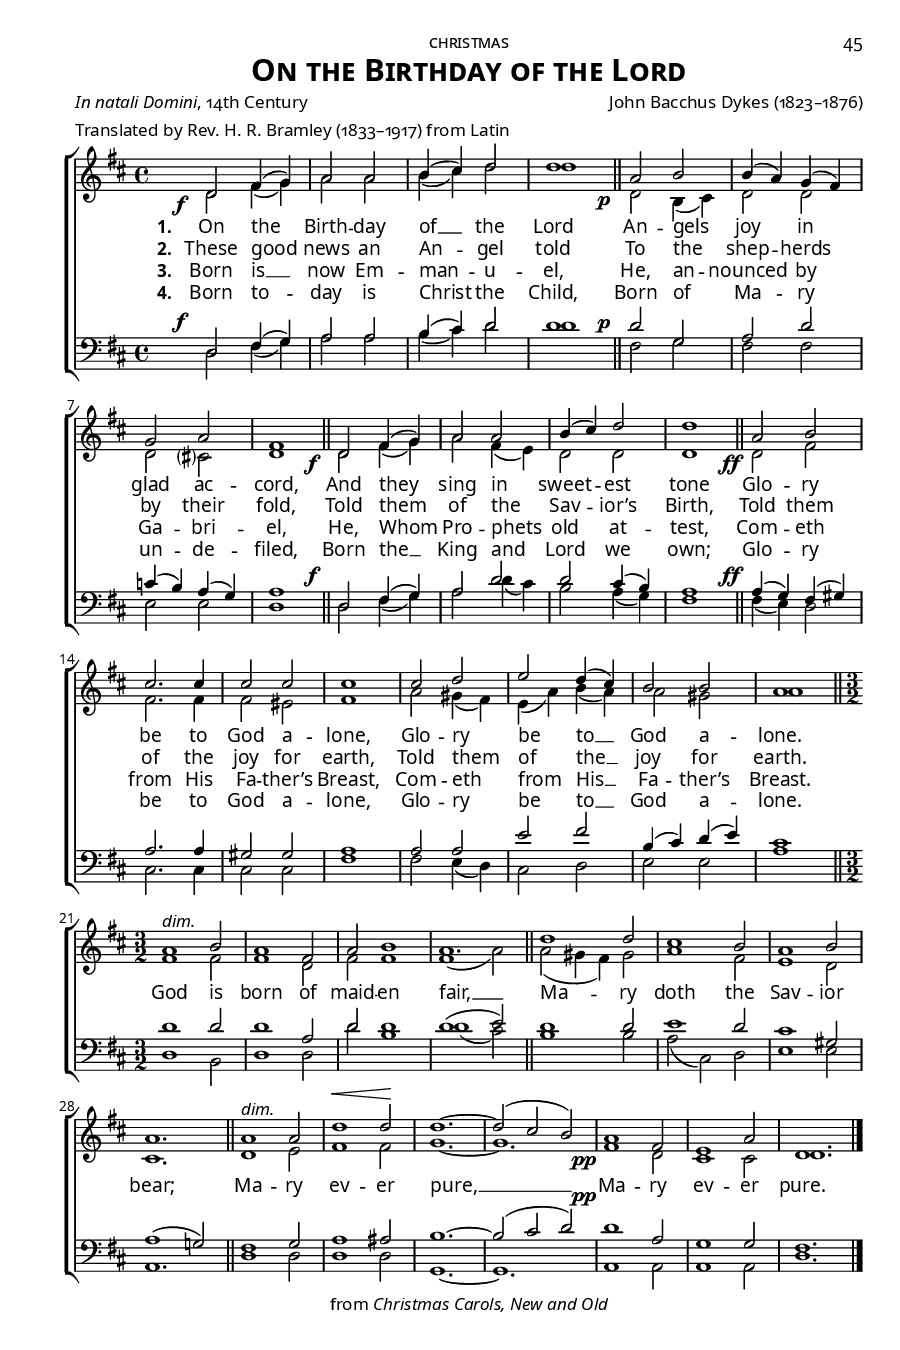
\version "2.14.2"
\include "util.ly"
\header {
  title = \markup{\override #'(font-name . "Garamond Premier Pro Semibold"){ \abs-fontsize #15 \smallCapsOldStyle"On the Birthday of the Lord"}}
  poet = \markup\concat{\italic"In natali Domini" \oldStyleNum", 14th Century"}
  meter = \markup\oldStyleNum"Translated by Rev. H. R. Bramley (1833–1917) from Latin"
  composer = \markup\oldStyleNum"John Bacchus Dykes (1823–1876)"
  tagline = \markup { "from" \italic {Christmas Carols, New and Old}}
}
\paper {
  %print-all-headers = ##f
  paper-height = 9\in
  paper-width = 6\in
  indent = 0\in
  %system-system-spacing = #'((basic-distance . 10) (padding . 0))
  system-system-spacing =
    #'((basic-distance . 0)
       (minimum-distance . 0)
       (padding . -15)
       (stretchability . 100))
  ragged-last-bottom = ##f
  ragged-bottom = ##f
  two-sided = ##t
  inner-margin = 0.5\in
  outer-margin = 0.25\in
  top-margin = 0.25\in
  bottom-margin = 0.25\in
  first-page-number = #045
  print-first-page-number = ##t
  headerLine = \markup{\override #'(font-name . "Garamond Premier Pro") \smallCapsOldStyle"christmas"}
  oddHeaderMarkup = \markup\fill-line{
     \override #'(font-name . "Garamond Premier Pro")\abs-fontsize #8.5
     \combine 
        \fill-line{"" \on-the-fly #print-page-number-check-first
        \oldStylePageNum""
        }
        \fill-line{\headerLine}
  }
  evenHeaderMarkup = \markup {
     \override #'(font-name . "Garamond Premier Pro")\abs-fontsize #8.5
     \combine
        \on-the-fly #print-page-number-check-first
        \oldStylePageNum""
        \fill-line{\headerLine}
  }
}
#(set-global-staff-size 15) \paper{ #(define fonts (make-pango-font-tree "GoudyOlSt BT" "Garamond Premier Pro" "Garamond Premier Pro" (/ 15 20))) }
global = {
  \key d \major
  \time 4/4
  \override DynamicLineSpanner #'staff-padding = #0.0
  \override DynamicLineSpanner #'Y-extent = #'(1 . 1)
  \override DynamicText #'X-offset = #-4
}

sopMusic = \relative c' {
  d2_\f fis4( g) |
  a2 a |
  b4( cis) d2 |
  d1 \bar "||"
  a2_\p b |
  b4( a) g( fis) |
  
  g2 a |
  fis1 \bar "||"
  d2_\f fis4( g) |
  a2 a |
  b4( cis) d2 |
  d1 \bar "||"
  
  a2_\ff b |
  cis2. cis4 |
  cis2 cis |
  cis1 |
  cis2 d |
  e d4( cis) |
  b2 b |
  a1 \bar "||"
  \time 3/2 \break
  a1^\markup\italic"dim." b2 |
  a1 fis2 |
  a2 b1 |
  a1. \bar "||"
  
  d1 d2 |
  cis1 b2 |
  a1 b2 |
  a1. \bar "||"
  a1^\markup\italic"dim." a2 |
  
  d1^\< d2\! |
  d1.~ |
  d2( cis b) |
  a1_\pp fis2 e1 a2 |
  d,1. \bar "|."
}
sopWords = \lyricmode {
  \repeat unfold 42 { \skip 1 }
%  Ma -- ry
}

altoMusic = \relative c' {
  d2 fis4( g) |
  a2 a |
  b4( cis) d2 |
  d1 \bar "||"
  d,2 b4( cis) |
  d2 d |
  
  d cis? |
  d1 \bar "||"
  d2 fis4( g) |
  a2 fis4( e) |
  d2 d |
  d1 \bar "||"
  
  d2 fis |
  fis2. fis4 |
  fis2 eis |
  fis1 |
  a2 gis4( fis) |
  e( a) b( a) |
  
  a2 gis |
  a1 \bar "||"
  \time 3/2
  fis1 fis2 |
  fis1 d2 |
  fis2 fis1 |
  fis1( a2) \bar "||"
  
  a2( gis4 fis) gis2 |
  a1 fis2 |
  e1 d2 |
  cis1. \bar "||"
  d1 e2 |
  
  fis1 fis2 |
  g1.~ g1. |
  fis1 d2 |
  cis1 cis2 |
  d1. \bar "|."
}
altoWords = \lyricmode {
  \dropLyricsIX
  \set stanza = #"1. "
  On the Birth -- day of __ \set associatedVoice = "sopranos" the Lord \unset associatedVoice
  An -- gels joy in glad ac -- cord,
  And they sing in sweet -- est tone
  Glo -- ry be to God a -- lone,
  
  Glo -- ry be \set associatedVoice = "sopranos" to __ God a -- lone. \unset associatedVoice
  
  God is born of maid -- en fair, __
  Ma -- ry doth the Sav -- ior bear;
  \set associatedVoice = "sopranos"
  Ma -- ry ev -- er pure, __
  Ma -- ry ev -- er pure.
}
altoWordsII = \lyricmode {
  \dropLyricsIX
%\markup\italic
  \set stanza = #"2. "
  These good news an An -- \set associatedVoice = "sopranos" gel told \unset associatedVoice
  To the shep -- herds by their fold,
  Told them of the Sav -- ior’s Birth,
  Told them of the joy for earth,
  Told them of \set associatedVoice = "sopranos" the __ joy for earth.
}
altoWordsIII = \lyricmode {
  \dropLyricsIX
  \set stanza = #"3. "
  Born is __ now Em -- man -- \set associatedVoice = "sopranos" u -- el, \unset associatedVoice
  He, an -- nounced by Ga -- bri -- el,
  He, Whom Pro -- phets old at -- test,
  Com -- eth from His Fa -- ther’s Breast,
  Com -- eth from \set associatedVoice = "sopranos" His __ Fa -- ther’s Breast.
}
altoWordsIV = \lyricmode {
  \dropLyricsIX
  \set stanza = #"4. "
  Born to -- day is Christ \set associatedVoice = "sopranos" the Child, \unset associatedVoice
  Born of Ma -- ry un -- de -- filed,
  Born the __ King and Lord we own;
  Glo -- ry be to God a -- lone,
  Glo -- ry be \set associatedVoice = "sopranos" to __ God a -- lone.
}
altoWordsV = \lyricmode {
  \set stanza = #"5. "
  \set ignoreMelismata = ##t
}
altoWordsVI = \lyricmode {
  \set stanza = #"6. "
  \set ignoreMelismata = ##t
}
tenorMusic = \relative c {
  d2^\f fis4( g) |
  a2 a |
  b4( cis) d2 |
  d1 \bar "||"
  
  d2^\p g, |
  a d |
  
  c4( b) a( g) |
  a1 \bar "||"
  d,2^\f fis4( g) |
  a2 d |
  d cis4( b) |
  a1 \bar "||"
  
  a4(^\ff g) fis( gis) |
  a2. a4 |
  gis2 gis |
  a1 |
  a2 a |
  e' fis |
  
  b,4( cis) d( e) |
  cis1 \bar "||"
  \time 3/2
  d1 d2 |
  d1 a2 |
  d2 d1 |
  d1( e2) \bar "||"
  
  d1 d2 |
  e1 d2 |
  cis1 gis2 |
  a1( g!2) \bar "||"
  fis1 g2 |
  
  a1 ais2 |
  b1.~ |
  b2( cis d) |
  d1^\pp a2 |
  g1 g2 |
  fis1. \bar "|."
}
tenorWords = \lyricmode {
  \repeat unfold 42 { \skip 1 }
  %Ma -- ry
}

bassMusic = \relative c {
  d2 fis4( g) |
  a2 a |
  b4( cis) d2 |
  d1 \bar "||"
  fis,2 g |
  fis fis |
  
  e e |
  d1 \bar "||"
  d2 fis4( g) |
  a2 d4( cis) |
  b2 a4( g) |
  fis1 \bar "||"
  
  fis4( e) d2 |
  cis2. cis4 |
  cis2 cis |
  fis1 |
  fis2 e4( d) |
  cis2 d |
  
  e e |
  a1 \bar "||"
  \time 3/2
  d,1 b2 |
  d1 d2 |
  d'2 b1 |
  d1( cis2) \bar "||"
  
  b1 b2 |
  a2( cis,) d |
  e1 e2 |
  a,1. \bar "||"
  d1 d2 |
  
  d1 d2 |
  g,1.~ |
  g |
  a1 a2 |
  a1 a2 |
  d1. \bar "|."
}
bassWords = \lyricmode {

}

pianoRH = \relative c' {
  
}
pianoLH = \relative c' {
  
}

\score {
  <<
   \new ChoirStaff <<
    \new Staff = women <<
      \new Voice = "sopranos" { \voiceOne << \global \sopMusic >> }
      \new Voice = "altos" { \voiceTwo << \global \altoMusic >> }
    >>
    \new Lyrics \with { alignAboveContext = #"women" \override VerticalAxisGroup #'nonstaff-relatedstaff-spacing = #'((basic-distance . 0) (padding . -1))} \lyricsto "sopranos" \sopWords
     \new Lyrics = "altosVI"  \with { alignBelowContext = #"women" \override VerticalAxisGroup #'nonstaff-relatedstaff-spacing = #'((basic-distance . 0))} \lyricsto "altos" \altoWordsVI
    \new Lyrics = "altosV"  \with { alignBelowContext = #"women" \override VerticalAxisGroup #'nonstaff-relatedstaff-spacing = #'((basic-distance . 0))} \lyricsto "altos" \altoWordsV
    \new Lyrics = "altosIV"  \with { alignBelowContext = #"women" \override VerticalAxisGroup #'nonstaff-relatedstaff-spacing = #'((basic-distance . 0))} \lyricsto "altos" \altoWordsIV
    \new Lyrics = "altosIII"  \with { alignBelowContext = #"women" \override VerticalAxisGroup #'nonstaff-relatedstaff-spacing = #'((basic-distance . 0))} \lyricsto "altos" \altoWordsIII
    \new Lyrics = "altosII"  \with { alignBelowContext = #"women" \override VerticalAxisGroup #'nonstaff-relatedstaff-spacing = #'((basic-distance . 0))} \lyricsto "altos" \altoWordsII
    \new Lyrics = "altos"  \with { alignBelowContext = #"women" \override VerticalAxisGroup #'nonstaff-relatedstaff-spacing = #'((padding . -0.5))} \lyricsto "altos" \altoWords
   \new Staff = men <<
      \clef bass
      \new Voice = "tenors" { \voiceOne << \global \tenorMusic >> }
      \new Voice = "basses" { \voiceTwo << \global \bassMusic >> }
    >>
    \new Lyrics \with { alignAboveContext = #"men" \override VerticalAxisGroup #'nonstaff-relatedstaff-spacing = #'((basic-distance . 0) (padding . -1)) } \lyricsto "tenors" \tenorWords
    \new Lyrics \with { alignBelowContext = #"men" \override VerticalAxisGroup #'nonstaff-relatedstaff-spacing = #'((basic-distance . 0)) } \lyricsto "basses" \bassWords
  >>
%    \new PianoStaff << \new Staff { \new Voice { \pianoRH } } \new Staff { \clef "bass" \pianoLH } >>
  >>
  \layout {
    \context {
      \Score
      %\override SpacingSpanner #'base-shortest-duration = #(ly:make-moment 1 8)
      %\override SpacingSpanner #'common-shortest-duration = #(ly:make-moment 1 4)
    }
    \context {
      % Remove all empty staves
      % \Staff \RemoveEmptyStaves \override VerticalAxisGroup #'remove-first = ##t
    }
  }
  \midi {
    %\tempo 4 = 90
    \set Staff.midiInstrument = "flute"
  
    \context {
      \Voice
      \remove "Dynamic_performer"
    }
  }
}
